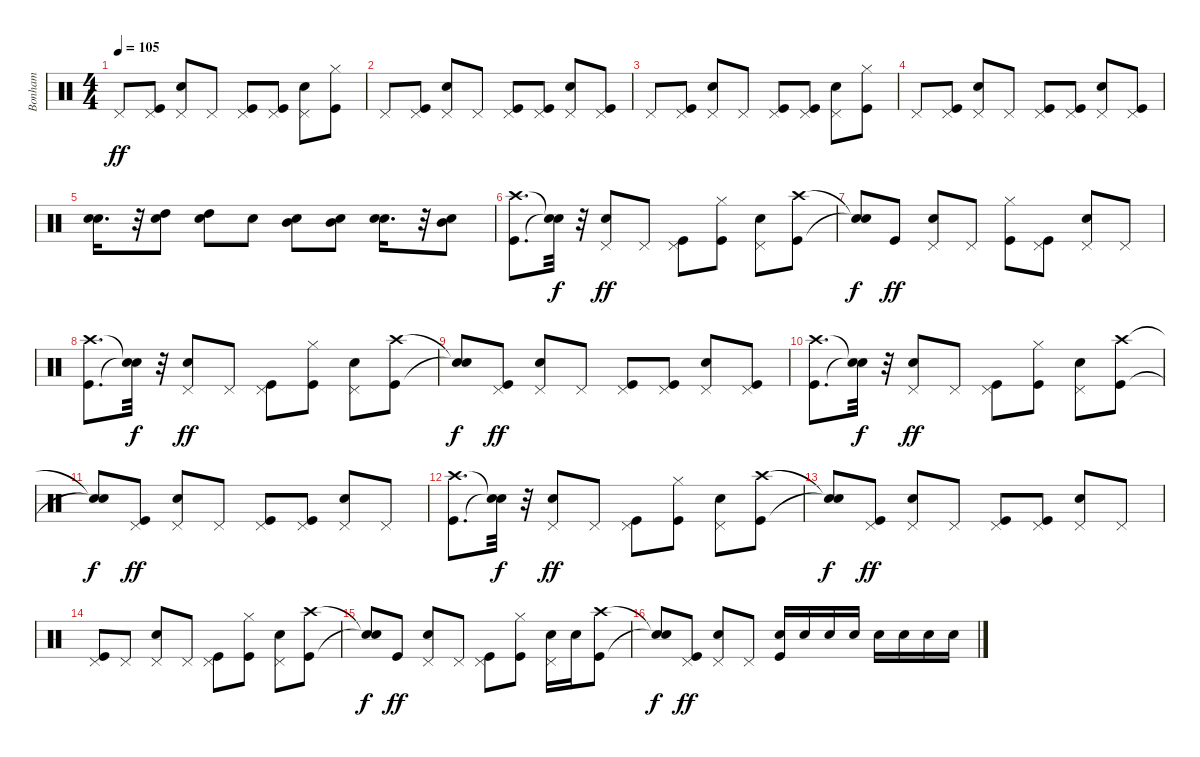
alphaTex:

\track ("Bonham" "Bonham") {instrument percussion}
\staff {score}
\articulation defaults
\ts (4 4)
\tempo 105
\clef neutral
\ks c "Pedal Hi-Hat (hit)".8{dy ff}
("Kick (hit)" "Pedal Hi-Hat (hit)").8 ("Snare (hit) 2" "Pedal Hi-Hat (hit)").8 "Pedal Hi-Hat (hit)".8 ("Kick (hit)" "Pedal Hi-Hat (hit)").8 ("Kick (hit)" "Pedal Hi-Hat (hit)").8 ("Snare (hit) 2" "Pedal Hi-Hat (hit)").8 ("Kick (hit)" "Hi-Hat (closed)").8 |
"Pedal Hi-Hat (hit)".8 ("Kick (hit)" "Pedal Hi-Hat (hit)").8 ("Snare (hit) 2" "Pedal Hi-Hat (hit)").8 "Pedal Hi-Hat (hit)".8 ("Kick (hit)" "Pedal Hi-Hat (hit)").8 ("Kick (hit)" "Pedal Hi-Hat (hit)").8 ("Snare (hit) 2" "Pedal Hi-Hat (hit)").8 ("Kick (hit)" "Pedal Hi-Hat (hit)").8 |
"Pedal Hi-Hat (hit)".8 ("Kick (hit)" "Pedal Hi-Hat (hit)").8 ("Snare (hit) 2" "Pedal Hi-Hat (hit)").8 "Pedal Hi-Hat (hit)".8 ("Kick (hit)" "Pedal Hi-Hat (hit)").8 ("Kick (hit)" "Pedal Hi-Hat (hit)").8 ("Snare (hit) 2" "Pedal Hi-Hat (hit)").8 ("Kick (hit)" "Hi-Hat (closed)").8 |
"Pedal Hi-Hat (hit)".8 ("Kick (hit)" "Pedal Hi-Hat (hit)").8 ("Snare (hit) 2" "Pedal Hi-Hat (hit)").8 "Pedal Hi-Hat (hit)".8 ("Kick (hit)" "Pedal Hi-Hat (hit)").8 ("Kick (hit)" "Pedal Hi-Hat (hit)").8 ("Snare (hit) 2" "Pedal Hi-Hat (hit)").8 ("Kick (hit)" "Pedal Hi-Hat (hit)").8 |
("Snare (hit) 2" "Snare (hit) 2").16{d} r.32 ("Snare (hit) 2" "High Tom (hit)").8 ("Snare (hit) 2" "High Tom (hit)").8 "Snare (hit) 2".8 ("Snare (hit) 2" "Mid Tom (hit)").8 ("Snare (hit) 2" "Mid Tom (hit)").8 ("Snare (hit) 2" "Snare (hit) 2").16{d} r.32 ("Snare (hit) 2" "Mid Tom (hit)").8 |
("Kick (hit)" "Crash high (hit)").8{d} ("Snare (hit)"{t} "Snare (hit)"{t}).32{dy f} r.32 ("Snare (hit) 2" "Pedal Hi-Hat (hit)").8{dy ff} "Pedal Hi-Hat (hit)".8 ("Kick (hit)" "Pedal Hi-Hat (hit)").8 ("Kick (hit)" "Hi-Hat (closed)").8 ("Snare (hit) 2" "Pedal Hi-Hat (hit)").8 ("Kick (hit)" "Crash high (hit)").8 |
("Snare (hit)"{t} "Snare (hit)"{t}).8{dy f} "Kick (hit)".8{dy ff} ("Snare (hit) 2" "Pedal Hi-Hat (hit)").8 "Pedal Hi-Hat (hit)".8 ("Kick (hit)" "Hi-Hat (closed)").8 ("Kick (hit)" "Pedal Hi-Hat (hit)").8 ("Snare (hit) 2" "Pedal Hi-Hat (hit)").8 "Pedal Hi-Hat (hit)".8 |
("Kick (hit)" "Crash high (hit)").8{d} ("Snare (hit)"{t} "Snare (hit)"{t}).32{dy f} r.32 ("Snare (hit) 2" "Pedal Hi-Hat (hit)").8{dy ff} "Pedal Hi-Hat (hit)".8 ("Kick (hit)" "Pedal Hi-Hat (hit)").8 ("Kick (hit)" "Hi-Hat (closed)").8 ("Snare (hit) 2" "Pedal Hi-Hat (hit)").8 ("Kick (hit)" "Crash high (hit)").8 |
("Snare (hit)"{t} "Snare (hit)"{t}).8{dy f} ("Kick (hit)" "Pedal Hi-Hat (hit)").8{dy ff} ("Snare (hit) 2" "Pedal Hi-Hat (hit)").8 "Pedal Hi-Hat (hit)".8 ("Kick (hit)" "Pedal Hi-Hat (hit)").8 ("Kick (hit)" "Pedal Hi-Hat (hit)").8 ("Snare (hit) 2" "Pedal Hi-Hat (hit)").8 ("Kick (hit)" "Pedal Hi-Hat (hit)").8 |
("Kick (hit)" "Crash high (hit)").8{d} ("Snare (hit)"{t} "Snare (hit)"{t}).32{dy f} r.32 ("Snare (hit) 2" "Pedal Hi-Hat (hit)").8{dy ff} "Pedal Hi-Hat (hit)".8 ("Kick (hit)" "Pedal Hi-Hat (hit)").8 ("Kick (hit)" "Hi-Hat (closed)").8 ("Snare (hit) 2" "Pedal Hi-Hat (hit)").8 ("Kick (hit)" "Crash high (hit)").8 |
("Snare (hit)"{t} "Snare (hit)"{t}).8{dy f} ("Kick (hit)" "Pedal Hi-Hat (hit)").8{dy ff} ("Snare (hit) 2" "Pedal Hi-Hat (hit)").8 "Pedal Hi-Hat (hit)".8 ("Kick (hit)" "Pedal Hi-Hat (hit)").8 ("Kick (hit)" "Pedal Hi-Hat (hit)").8 ("Snare (hit) 2" "Pedal Hi-Hat (hit)").8 "Pedal Hi-Hat (hit)".8 |
("Kick (hit)" "Crash high (hit)").8{d} ("Snare (hit)"{t} "Snare (hit)"{t}).32{dy f} r.32 ("Snare (hit) 2" "Pedal Hi-Hat (hit)").8{dy ff} "Pedal Hi-Hat (hit)".8 ("Kick (hit)" "Pedal Hi-Hat (hit)").8 ("Kick (hit)" "Hi-Hat (closed)").8 ("Snare (hit) 2" "Pedal Hi-Hat (hit)").8 ("Kick (hit)" "Crash high (hit)").8 |
("Snare (hit)"{t} "Snare (hit)"{t}).8{dy f} ("Kick (hit)" "Pedal Hi-Hat (hit)").8{dy ff} ("Snare (hit) 2" "Pedal Hi-Hat (hit)").8 "Pedal Hi-Hat (hit)".8 ("Kick (hit)" "Pedal Hi-Hat (hit)").8 ("Kick (hit)" "Pedal Hi-Hat (hit)").8 ("Snare (hit) 2" "Pedal Hi-Hat (hit)").8 "Pedal Hi-Hat (hit)".8 |
("Kick (hit)" "Pedal Hi-Hat (hit)").8 "Pedal Hi-Hat (hit)".8 ("Snare (hit) 2" "Pedal Hi-Hat (hit)").8 "Pedal Hi-Hat (hit)".8 ("Kick (hit)" "Pedal Hi-Hat (hit)").8 ("Kick (hit)" "Hi-Hat (closed)").8 ("Snare (hit) 2" "Pedal Hi-Hat (hit)").8 ("Kick (hit)" "Crash high (hit)").8 |
("Snare (hit)"{t} "Snare (hit)"{t}).8{dy f} "Kick (hit)".8{dy ff} ("Snare (hit) 2" "Pedal Hi-Hat (hit)").8 "Pedal Hi-Hat (hit)".8 ("Kick (hit)" "Pedal Hi-Hat (hit)").8 ("Kick (hit)" "Hi-Hat (closed)").8 ("Snare (hit) 2" "Pedal Hi-Hat (hit)").16 "Snare (hit) 2".16 ("Kick (hit)" "Crash high (hit)").8 |
("Snare (hit)"{t} "Snare (hit)"{t}).8{dy f} ("Kick (hit)" "Pedal Hi-Hat (hit)").8{dy ff} ("Snare (hit) 2" "Pedal Hi-Hat (hit)").8 "Pedal Hi-Hat (hit)".8 ("Kick (hit)" "Snare (hit) 2").16 "Snare (hit) 2".16 "Snare (hit) 2".16 "Snare (hit) 2".16 "Snare (hit) 2".16 "Snare (hit) 2".16 "Snare (hit) 2".16 "Snare (hit) 2".16
